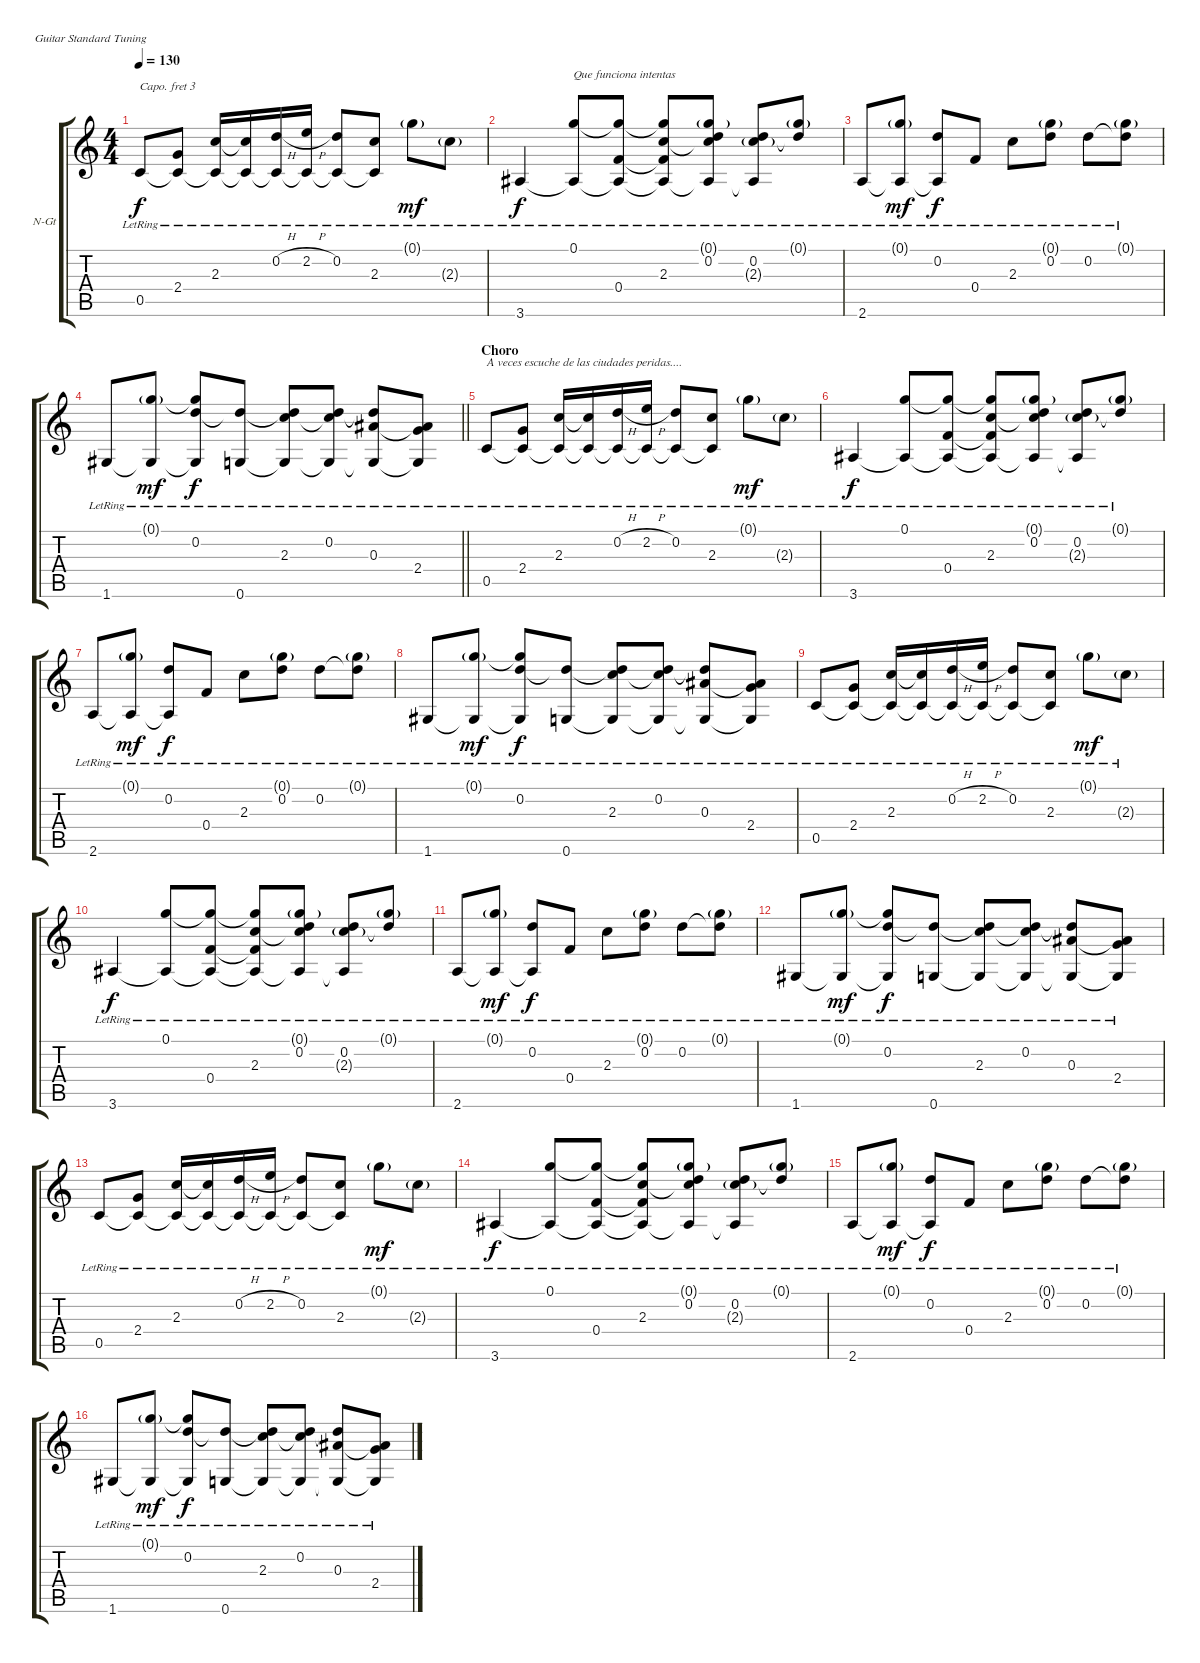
\bracketExtendMode groupsimilarinstruments
\firstSystemTrackNameOrientation horizontal
\otherSystemsTrackNameOrientation horizontal
\track ("Guitarra" "N-Gt") {instrument acousticguitarnylon}
\staff {score tabs}
\capo 3
\tuning (E4 B3 G3 D3 A2 E2)
\ts (4 4)
\tempo 130
\clef g2
\ks c
0.5{lr}.8{dy f} (2.4{lr} 0.5{lr t}).8 (2.3{lr} 0.5{lr t}).16 (2.3{lr t} 0.5{lr t}).16 (0.2{h lr} 0.5{lr t}).16 (2.2{h lr} 0.5{lr t}).16 (0.2{lr} 0.5{lr t}).8 (2.3{lr} 0.5{lr t}).8 0.1{g lr}.8{dy mf} 2.3{g lr}.8 |
3.6{lr}.4{dy f} (0.1{lr} 3.6{lr t}).8{txt "Que funciona intentas"} (0.4{lr} 0.1{lr t} 3.6{lr t}).8 (0.1{lr t} 2.3{lr} 0.4{lr t} 3.6{lr t}).8 (0.1{g} 0.2{lr} 2.3{lr t} 3.6{lr t}).8 (0.2 2.3{g lr} 3.6{lr t}).8 (0.1{g lr} 0.2{t}).8 |
2.6{lr}.8 (0.1{g lr} 2.6{lr t}).8{dy mf} (0.2{lr} 2.6{lr t}).8{dy f} 0.4{lr}.8 2.3{lr}.8 (0.1{g} 0.2{lr}).8 0.2{lr}.8 (0.1{g} 0.2{lr t}).8 |
\barLineRight lightlight
1.6{lr}.8 (0.1{g lr} 1.6{lr t}).8{dy mf} (0.1{lr t} 0.2{lr} 1.6{lr t}).8{dy f} (0.6{lr} 0.2{lr t}).8 (0.2{lr t} 2.3{lr} 0.6{lr t}).8 (0.2{lr} 2.3{lr t} 0.6{lr t}).8 (0.2{lr t} 0.3{lr} 0.6{lr t}).8 (0.3{lr t} 2.4{lr} 0.6{lr t}).8 |
\section ("" "Choro")
0.5{lr}.8{txt "A veces escuche de las ciudades peridas...."} (2.4{lr} 0.5{lr t}).8 (2.3{lr} 0.5{lr t}).16 (2.3{lr t} 0.5{lr t}).16 (0.2{h lr} 0.5{lr t}).16 (2.2{h lr} 0.5{lr t}).16 (0.2{lr} 0.5{lr t}).8 (2.3{lr} 0.5{lr t}).8 0.1{g lr}.8{dy mf} 2.3{g lr}.8 |
3.6{lr}.4{dy f} (0.1{lr} 3.6{lr t}).8 (0.4{lr} 0.1{lr t} 3.6{lr t}).8 (0.1{lr t} 2.3{lr} 0.4{lr t} 3.6{lr t}).8 (0.1{g} 0.2{lr} 2.3{lr t} 3.6{lr t}).8 (0.2 2.3{g lr} 3.6{lr t}).8 (0.1{g lr} 0.2{t}).8 |
2.6{lr}.8 (0.1{g lr} 2.6{lr t}).8{dy mf} (0.2{lr} 2.6{lr t}).8{dy f} 0.4{lr}.8 2.3{lr}.8 (0.1{g} 0.2{lr}).8 0.2{lr}.8 (0.1{g} 0.2{lr t}).8 |
1.6{lr}.8 (0.1{g lr} 1.6{lr t}).8{dy mf} (0.1{lr t} 0.2{lr} 1.6{lr t}).8{dy f} (0.6{lr} 0.2{lr t}).8 (0.2{lr t} 2.3{lr} 0.6{lr t}).8 (0.2{lr} 2.3{lr t} 0.6{lr t}).8 (0.2{lr t} 0.3{lr} 0.6{lr t}).8 (0.3{lr t} 2.4{lr} 0.6{lr t}).8 |
0.5{lr}.8 (2.4{lr} 0.5{lr t}).8 (2.3{lr} 0.5{lr t}).16 (2.3{lr t} 0.5{lr t}).16 (0.2{h lr} 0.5{lr t}).16 (2.2{h lr} 0.5{lr t}).16 (0.2{lr} 0.5{lr t}).8 (2.3{lr} 0.5{lr t}).8 0.1{g lr}.8{dy mf} 2.3{g lr}.8 |
3.6{lr}.4{dy f} (0.1{lr} 3.6{lr t}).8 (0.4{lr} 0.1{lr t} 3.6{lr t}).8 (0.1{lr t} 2.3{lr} 0.4{lr t} 3.6{lr t}).8 (0.1{g} 0.2{lr} 2.3{lr t} 3.6{lr t}).8 (0.2 2.3{g lr} 3.6{lr t}).8 (0.1{g lr} 0.2{t}).8 |
2.6{lr}.8 (0.1{g lr} 2.6{lr t}).8{dy mf} (0.2{lr} 2.6{lr t}).8{dy f} 0.4{lr}.8 2.3{lr}.8 (0.1{g} 0.2{lr}).8 0.2{lr}.8 (0.1{g} 0.2{lr t}).8 |
1.6{lr}.8 (0.1{g lr} 1.6{lr t}).8{dy mf} (0.1{lr t} 0.2{lr} 1.6{lr t}).8{dy f} (0.6{lr} 0.2{lr t}).8 (0.2{lr t} 2.3{lr} 0.6{lr t}).8 (0.2{lr} 2.3{lr t} 0.6{lr t}).8 (0.2{lr t} 0.3{lr} 0.6{lr t}).8 (0.3{lr t} 2.4{lr} 0.6{lr t}).8 |
0.5{lr}.8 (2.4{lr} 0.5{lr t}).8 (2.3{lr} 0.5{lr t}).16 (2.3{lr t} 0.5{lr t}).16 (0.2{h lr} 0.5{lr t}).16 (2.2{h lr} 0.5{lr t}).16 (0.2{lr} 0.5{lr t}).8 (2.3{lr} 0.5{lr t}).8 0.1{g lr}.8{dy mf} 2.3{g lr}.8 |
3.6{lr}.4{dy f} (0.1{lr} 3.6{lr t}).8 (0.4{lr} 0.1{lr t} 3.6{lr t}).8 (0.1{lr t} 2.3{lr} 0.4{lr t} 3.6{lr t}).8 (0.1{g} 0.2{lr} 2.3{lr t} 3.6{lr t}).8 (0.2 2.3{g lr} 3.6{lr t}).8 (0.1{g lr} 0.2{t}).8 |
2.6{lr}.8 (0.1{g lr} 2.6{lr t}).8{dy mf} (0.2{lr} 2.6{lr t}).8{dy f} 0.4{lr}.8 2.3{lr}.8 (0.1{g} 0.2{lr}).8 0.2{lr}.8 (0.1{g} 0.2{lr t}).8 |
1.6{lr}.8 (0.1{g lr} 1.6{lr t}).8{dy mf} (0.1{lr t} 0.2{lr} 1.6{lr t}).8{dy f} (0.6{lr} 0.2{lr t}).8 (0.2{lr t} 2.3{lr} 0.6{lr t}).8 (0.2{lr} 2.3{lr t} 0.6{lr t}).8 (0.2{lr t} 0.3{lr} 0.6{lr t}).8 (0.3{lr t} 2.4{lr} 0.6{lr t}).8
